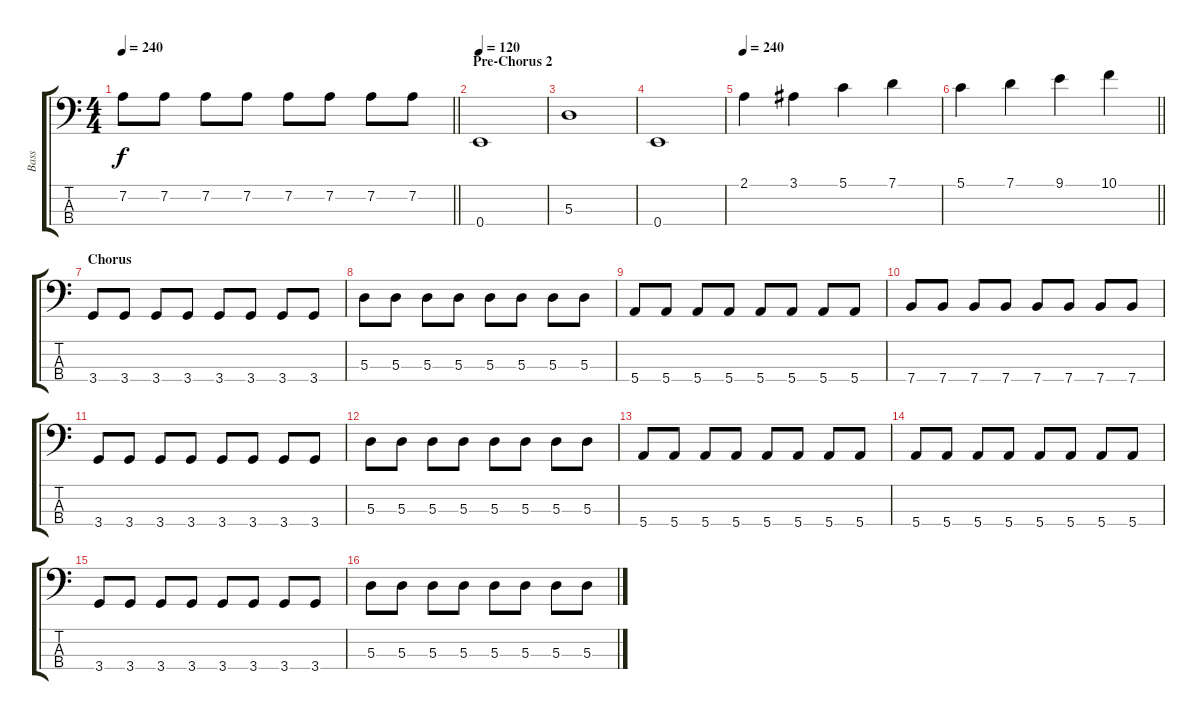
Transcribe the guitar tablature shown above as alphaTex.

\track ("Bass" "Bass") {instrument electricbassfinger}
\staff {score tabs}
\tuning (G2 D2 A1 E1) {hide}
\ts (4 4)
\tempo 240
\clef f4
\barLineRight lightlight
\ks c
7.2.8{dy f} 7.2.8 7.2.8 7.2.8 7.2.8 7.2.8 7.2.8 7.2.8 |
\section ("" "Pre-Chorus 2")
\tempo 120
0.4.1 |
5.3.1 |
0.4.1 |
\tempo 240
2.1.4 3.1.4 5.1.4 7.1.4 |
\barLineRight lightlight
5.1.4 7.1.4 9.1.4 10.1.4 |
\section ("" "Chorus")
3.4.8 3.4.8 3.4.8 3.4.8 3.4.8 3.4.8 3.4.8 3.4.8 |
5.3.8 5.3.8 5.3.8 5.3.8 5.3.8 5.3.8 5.3.8 5.3.8 |
5.4.8 5.4.8 5.4.8 5.4.8 5.4.8 5.4.8 5.4.8 5.4.8 |
7.4.8 7.4.8 7.4.8 7.4.8 7.4.8 7.4.8 7.4.8 7.4.8 |
3.4.8 3.4.8 3.4.8 3.4.8 3.4.8 3.4.8 3.4.8 3.4.8 |
5.3.8 5.3.8 5.3.8 5.3.8 5.3.8 5.3.8 5.3.8 5.3.8 |
5.4.8 5.4.8 5.4.8 5.4.8 5.4.8 5.4.8 5.4.8 5.4.8 |
5.4.8 5.4.8 5.4.8 5.4.8 5.4.8 5.4.8 5.4.8 5.4.8 |
3.4.8 3.4.8 3.4.8 3.4.8 3.4.8 3.4.8 3.4.8 3.4.8 |
5.3.8 5.3.8 5.3.8 5.3.8 5.3.8 5.3.8 5.3.8 5.3.8
